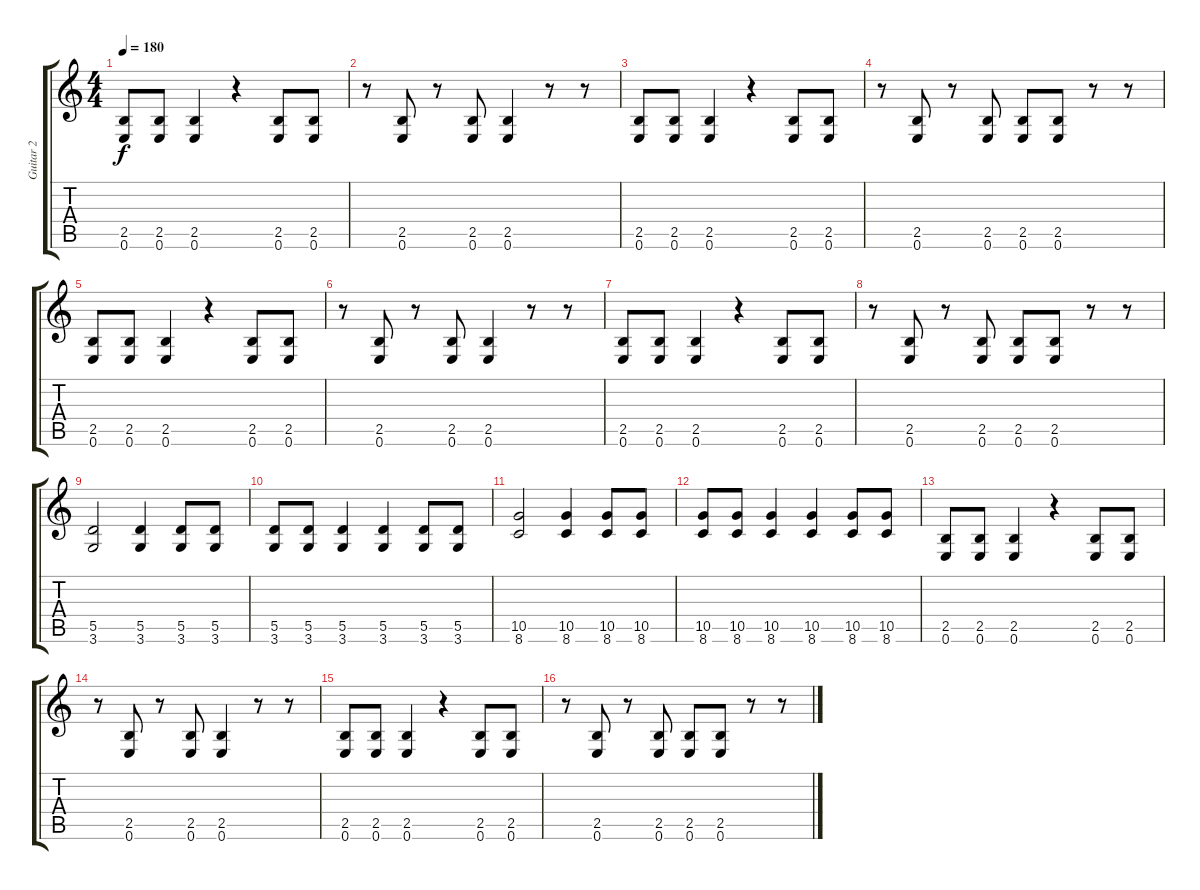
\track ("Guitar 2" "Guitar 2") {instrument distortionguitar}
\staff {score tabs}
\tuning (E4 B3 G3 D3 A2 E2) {hide}
\ts (4 4)
\tempo 180
\clef g2
\ks c
(2.5 0.6).8{dy f} (2.5 0.6).8 (2.5 0.6).4 r.4 (2.5 0.6).8 (2.5 0.6).8 |
r.8 (2.5 0.6).8 r.8 (2.5 0.6).8 (2.5 0.6).4 r.8 r.8 |
(2.5 0.6).8 (2.5 0.6).8 (2.5 0.6).4 r.4 (2.5 0.6).8 (2.5 0.6).8 |
r.8 (2.5 0.6).8 r.8 (2.5 0.6).8 (2.5 0.6).8 (2.5 0.6).8 r.8 r.8 |
(2.5 0.6).8 (2.5 0.6).8 (2.5 0.6).4 r.4 (2.5 0.6).8 (2.5 0.6).8 |
r.8 (2.5 0.6).8 r.8 (2.5 0.6).8 (2.5 0.6).4 r.8 r.8 |
(2.5 0.6).8 (2.5 0.6).8 (2.5 0.6).4 r.4 (2.5 0.6).8 (2.5 0.6).8 |
r.8 (2.5 0.6).8 r.8 (2.5 0.6).8 (2.5 0.6).8 (2.5 0.6).8 r.8 r.8 |
(5.5 3.6).2 (5.5 3.6).4 (5.5 3.6).8 (5.5 3.6).8 |
(5.5 3.6).8 (5.5 3.6).8 (5.5 3.6).4 (5.5 3.6).4 (5.5 3.6).8 (5.5 3.6).8 |
(10.5 8.6).2 (10.5 8.6).4 (10.5 8.6).8 (10.5 8.6).8 |
(10.5 8.6).8 (10.5 8.6).8 (10.5 8.6).4 (10.5 8.6).4 (10.5 8.6).8 (10.5 8.6).8 |
(2.5 0.6).8 (2.5 0.6).8 (2.5 0.6).4 r.4 (2.5 0.6).8 (2.5 0.6).8 |
r.8 (2.5 0.6).8 r.8 (2.5 0.6).8 (2.5 0.6).4 r.8 r.8 |
(2.5 0.6).8 (2.5 0.6).8 (2.5 0.6).4 r.4 (2.5 0.6).8 (2.5 0.6).8 |
r.8 (2.5 0.6).8 r.8 (2.5 0.6).8 (2.5 0.6).8 (2.5 0.6).8 r.8 r.8
